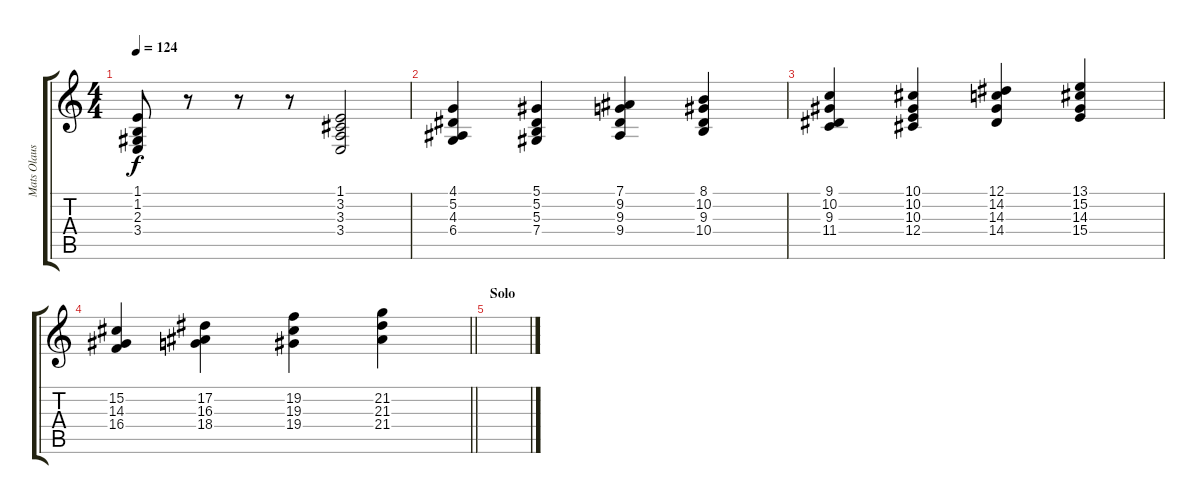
\track ("Mats Olausson " "Mats Olaus") {instrument synthstrings1}
\staff {score tabs}
\tuning (Eb4 Bb3 Gb3 Db3 Ab2 Eb2) {hide}
\ts (4 4)
\tempo 124
\clef g2
\ks c
(1.1 1.2 2.3 3.4).8{dy f} r.8 r.8 r.8 (1.1 3.2 3.3 3.4).2 |
(4.1 5.2 4.3 6.4).4 (5.1 5.2 5.3 7.4).4 (7.1 9.2 9.3 9.4).4 (8.1 10.2 9.3 10.4).4 |
(9.1 10.2 9.3 11.4).4 (10.1 10.2 10.3 12.4).4 (12.1 14.2 14.3 14.4).4 (13.1 15.2 14.3 15.4).4 |
\barLineRight lightlight
(15.2 14.3 16.4).4 (17.2 16.3 18.4).4 (19.2 19.3 19.4).4 (21.2 21.3 21.4).4 |
\section ("" "Solo")
